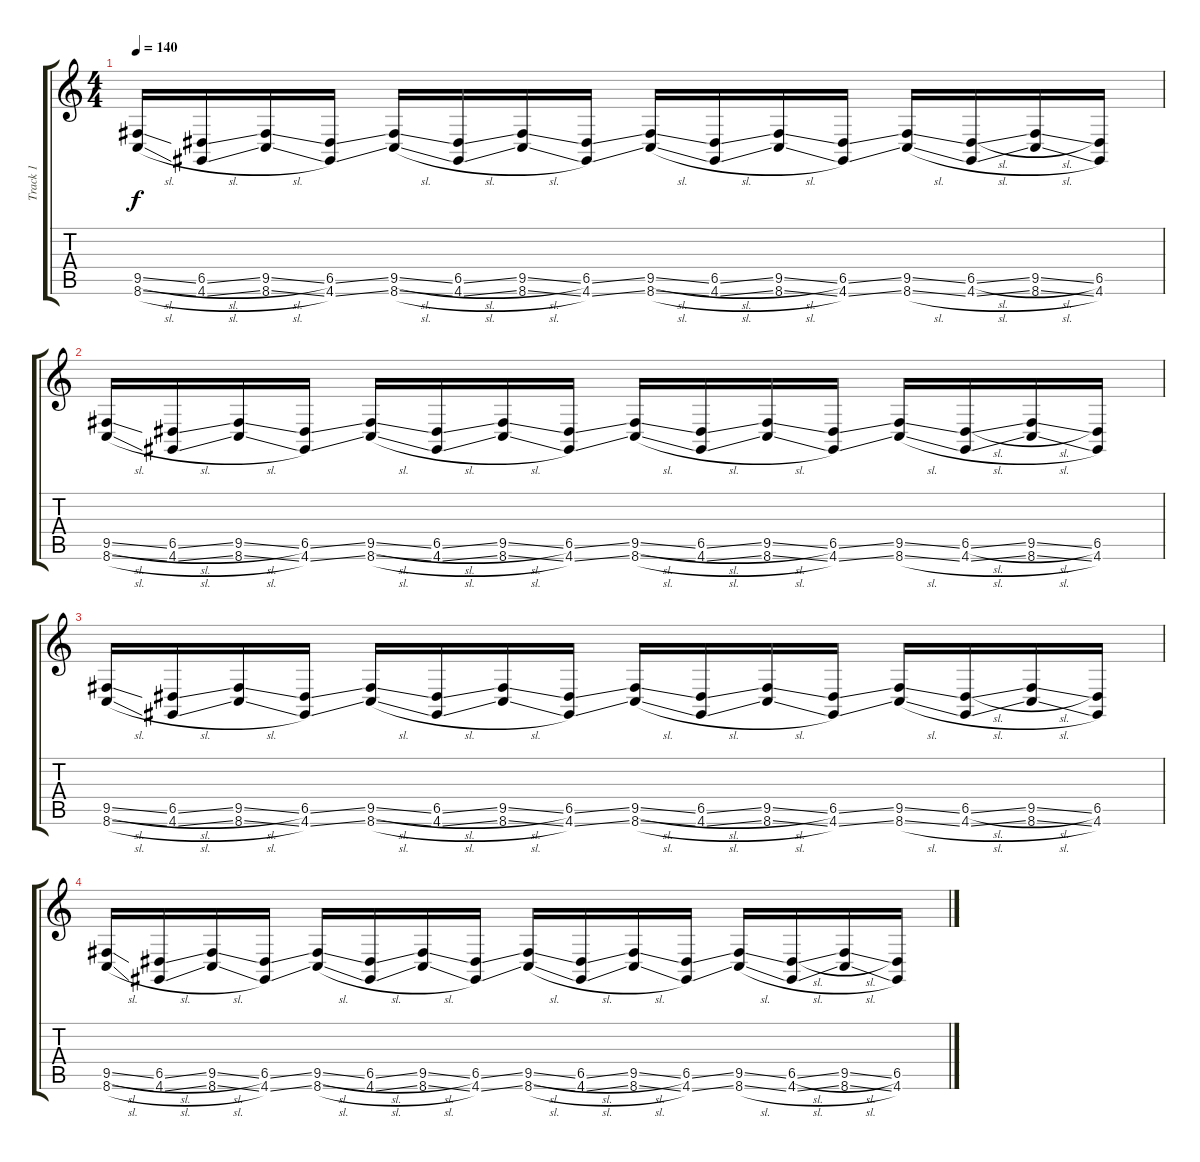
\track ("Track 1" "Track 1") {instrument fx7echoes}
\staff {score tabs}
\tuning (E4 B3 G3 D3 A2 E2) {hide}
\ts (4 4)
\tempo 140
\clef g2
\ks c
(9.5{sl} 8.6{sl}).16{dy f} (6.5{sl} 4.6{sl}).16 (9.5{sl} 8.6{sl}).16 (6.5{ss} 4.6{ss}).16 (9.5{sl} 8.6{sl}).16 (6.5{sl} 4.6{sl}).16 (9.5{sl} 8.6{sl}).16 (6.5{ss} 4.6{ss}).16 (9.5{sl} 8.6{sl}).16 (6.5{sl} 4.6{sl}).16 (9.5{sl} 8.6{sl}).16 (6.5{ss} 4.6{ss}).16 (9.5{ss} 8.6{sl}).16 (6.5{sl} 4.6{sl}).16 (9.5{sl} 8.6{sl}).16 (6.5 4.6).16 |
(9.5{sl} 8.6{sl}).16 (6.5{sl} 4.6{sl}).16 (9.5{sl} 8.6{sl}).16 (6.5{ss} 4.6{ss}).16 (9.5{sl} 8.6{sl}).16 (6.5{sl} 4.6{sl}).16 (9.5{sl} 8.6{sl}).16 (6.5{ss} 4.6{ss}).16 (9.5{sl} 8.6{sl}).16 (6.5{sl} 4.6{sl}).16 (9.5{sl} 8.6{sl}).16 (6.5{ss} 4.6{ss}).16 (9.5{ss} 8.6{sl}).16 (6.5{sl} 4.6{sl}).16 (9.5{sl} 8.6{sl}).16 (6.5 4.6).16 |
(9.5{sl} 8.6{sl}).16 (6.5{sl} 4.6{sl}).16 (9.5{sl} 8.6{sl}).16 (6.5{ss} 4.6{ss}).16 (9.5{sl} 8.6{sl}).16 (6.5{sl} 4.6{sl}).16 (9.5{sl} 8.6{sl}).16 (6.5{ss} 4.6{ss}).16 (9.5{sl} 8.6{sl}).16 (6.5{sl} 4.6{sl}).16 (9.5{sl} 8.6{sl}).16 (6.5{ss} 4.6{ss}).16 (9.5{ss} 8.6{sl}).16 (6.5{sl} 4.6{sl}).16 (9.5{sl} 8.6{sl}).16 (6.5 4.6).16 |
(9.5{sl} 8.6{sl}).16 (6.5{sl} 4.6{sl}).16 (9.5{sl} 8.6{sl}).16 (6.5{ss} 4.6{ss}).16 (9.5{sl} 8.6{sl}).16 (6.5{sl} 4.6{sl}).16 (9.5{sl} 8.6{sl}).16 (6.5{ss} 4.6{ss}).16 (9.5{sl} 8.6{sl}).16 (6.5{sl} 4.6{sl}).16 (9.5{sl} 8.6{sl}).16 (6.5{ss} 4.6{ss}).16 (9.5{ss} 8.6{sl}).16 (6.5{sl} 4.6{sl}).16 (9.5{sl} 8.6{sl}).16 (6.5 4.6).16
